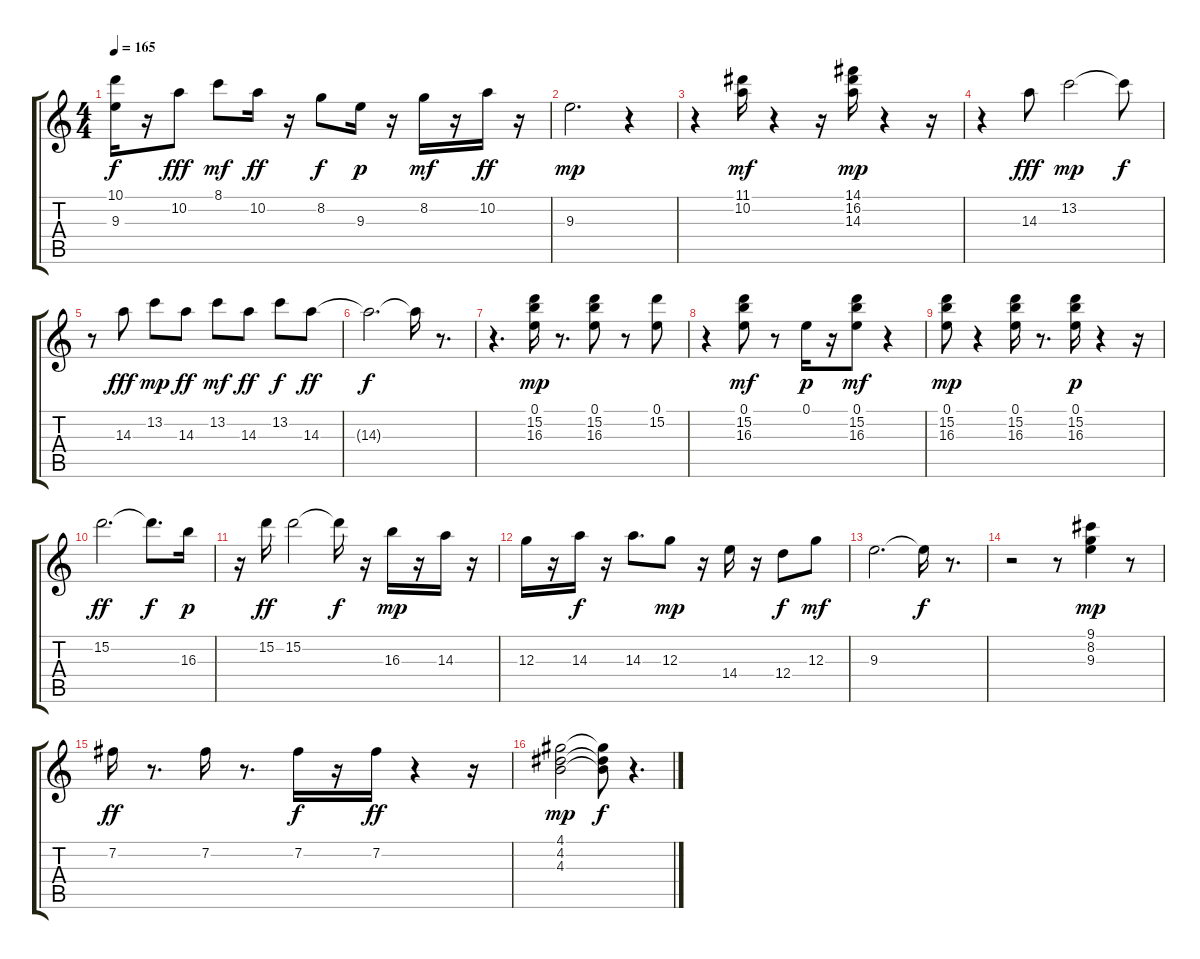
\track "" {instrument electricguitarjazz}
\staff {score tabs}
\tuning (E4 B3 G3 D3 A2 E2) {hide}
\ts (4 4)
\tempo 165
\clef g2
\ks c
(10.1{t} 9.3{t}).16{dy f} r.16 10.2.8{dy fff} 8.1.8{dy mf} 10.2.16{dy ff} r.16 8.2.8{dy f} 9.3.16{dy p} r.16 8.2.16{dy mf} r.16 10.2.16{dy ff} r.16 |
9.3.2{d dy mp} r.4 |
r.4 (11.1 10.2).16{dy mf} r.4 r.16 (14.1 16.2 14.3).16{dy mp} r.4 r.16 |
r.4 14.3.8{dy fff} 13.2.2{dy mp} 13.2{t}.8{dy f} |
r.8 14.3.8{dy fff} 13.2.8{dy mp} 14.3.8{dy ff} 13.2.8{dy mf} 14.3.8{dy ff} 13.2.8{dy f} 14.3.8{dy ff} |
14.3{t}.2{d dy f} 14.3{t}.16 r.8{d} |
r.4{d} (0.1 15.2 16.3).16{dy mp} r.8{d} (0.1 15.2 16.3).8 r.8 (0.1 15.2).8 |
r.4 (0.1 15.2 16.3).8{dy mf} r.8 0.1.16{dy p} r.16 (0.1 15.2 16.3).8{dy mf} r.4 |
(0.1 15.2 16.3).8{dy mp} r.4 (0.1 15.2 16.3).16 r.8{d} (0.1 15.2 16.3).16{dy p} r.4 r.16 |
15.2.2{d dy ff} 15.2{t}.8{d dy f} 16.3.16{dy p} |
r.16 15.2.16{dy ff} 15.2.2 15.2{t}.16{dy f} r.16 16.3.16{dy mp} r.16 14.3.16 r.16 |
12.3.16 r.16 14.3.16{dy f} r.16 14.3.8{d} 12.3.8{dy mp} r.16 14.4.16 r.16 12.4.8{dy f} 12.3.8{dy mf} |
9.3.2{d} 9.3{t}.16{dy f} r.8{d} |
r.2 r.8 (9.1 8.2 9.3).4{dy mp} r.8 |
7.2.16{dy ff} r.8{d} 7.2.16 r.8{d} 7.2.16{dy f} r.16 7.2.16{dy ff} r.4 r.16 |
(4.1 4.2 4.3).2{dy mp} (4.1{t} 4.2{t} 4.3{t}).8{dy f} r.4{d}
